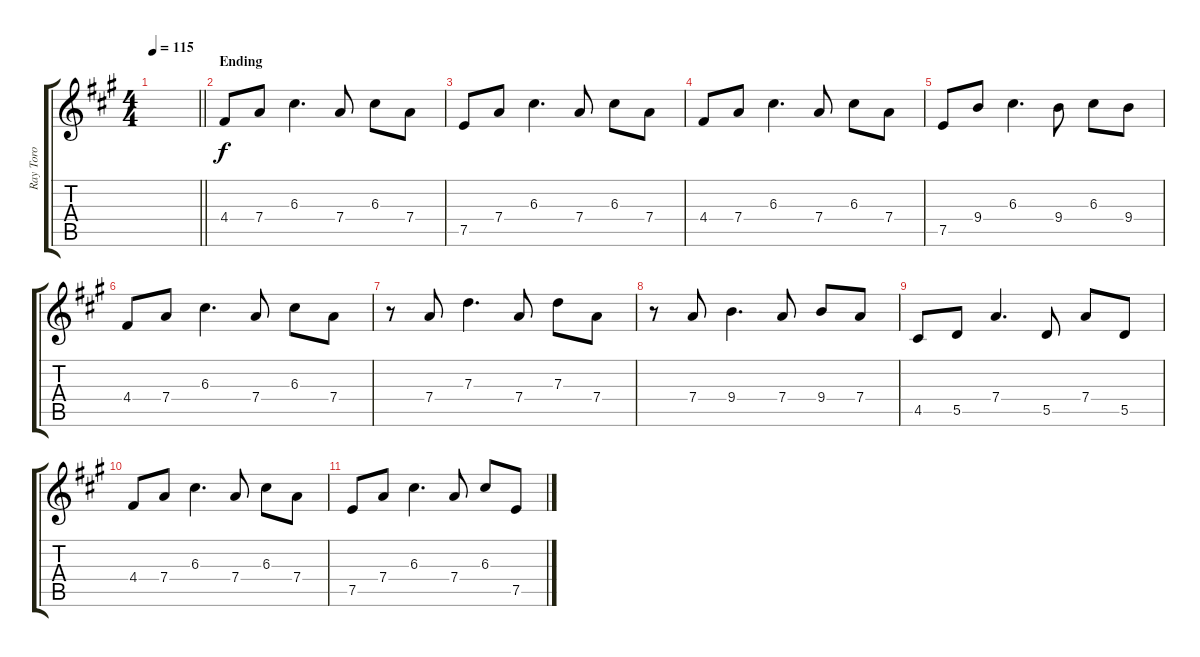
\track ("Ray Toro" "Ray Toro") {instrument distortionguitar}
\staff {score tabs}
\tuning (E4 B3 G3 D3 A2 E2) {hide}
\ts (4 4)
\tempo 115
\clef g2
\barLineRight lightlight
\ks a
|
\section ("" "Ending")
4.4.8{volume 13 balance 8} 7.4.8 6.3.4{d} 7.4.8 6.3.8 7.4.8 |
7.5.8 7.4.8 6.3.4{d} 7.4.8 6.3.8 7.4.8 |
4.4.8{volume 9} 7.4.8 6.3.4{d} 7.4.8 6.3.8 7.4.8 |
7.5.8 9.4.8 6.3.4{d} 9.4.8 6.3.8 9.4.8 |
4.4.8 7.4.8 6.3.4{d volume 3} 7.4.8 6.3.8 7.4.8 |
r.8 7.4.8 7.3.4{d} 7.4.8 7.3.8 7.4.8 |
r.8 7.4.8 9.4.4{d} 7.4.8 9.4.8 7.4.8 |
4.5.8 5.5.8 7.4.4{d} 5.5.8 7.4.8 5.5.8 |
4.4.8 7.4.8 6.3.4{d} 7.4.8{volume 0} 6.3.8 7.4.8 |
7.5.8 7.4.8 6.3.4{d} 7.4.8 6.3.8 7.5.8
